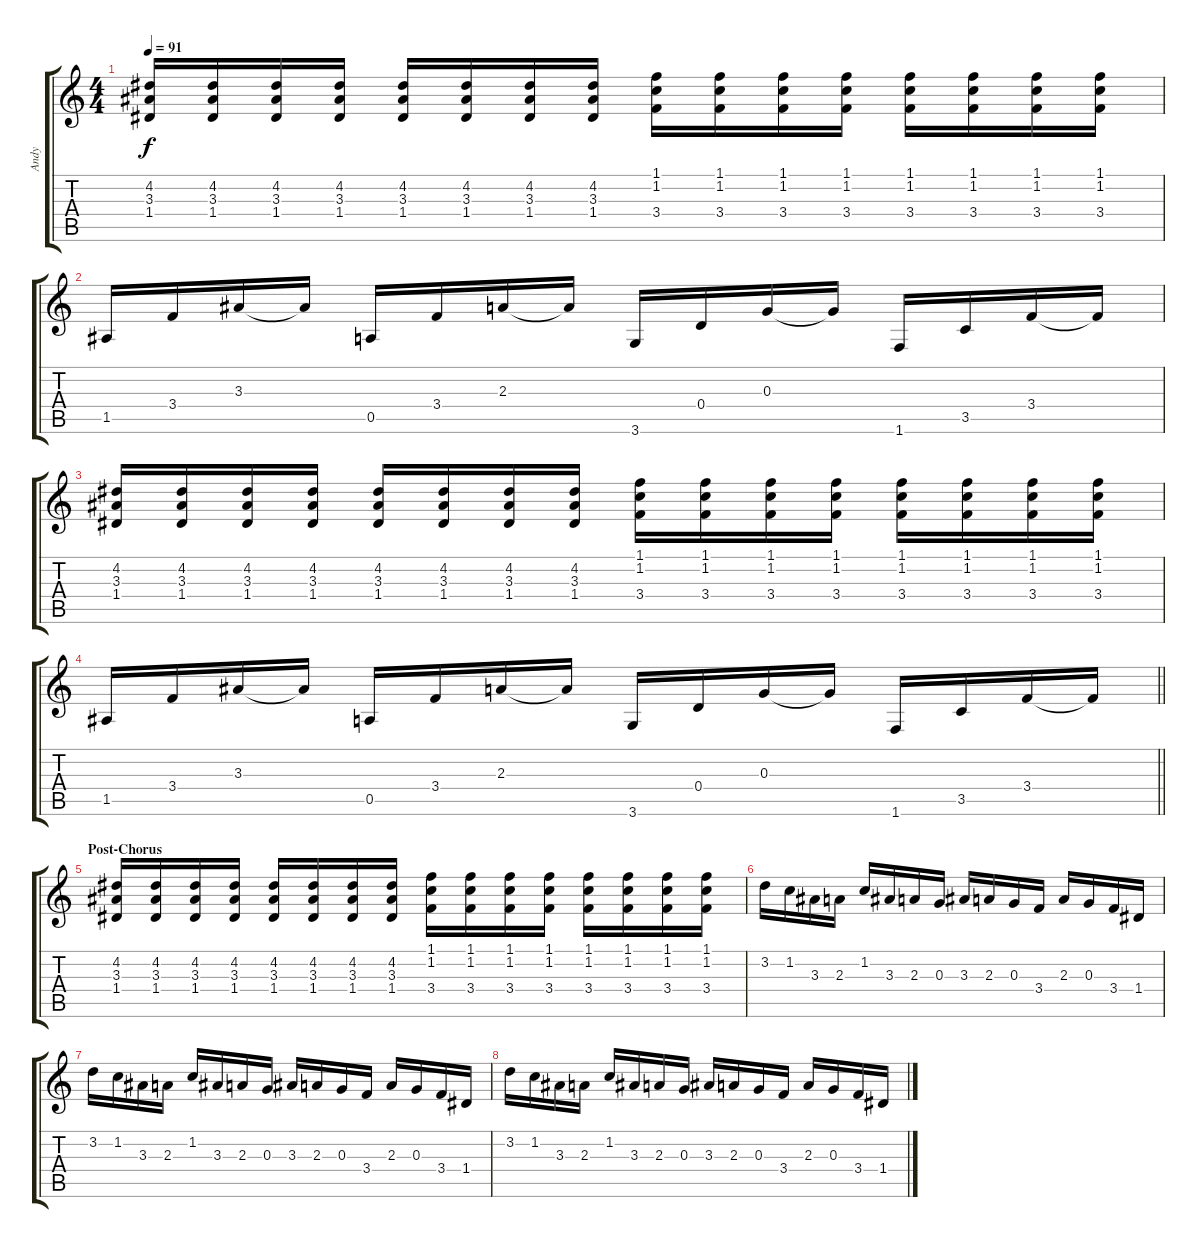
\track ("Andy" "Andy") {instrument acousticguitarsteel}
\staff {score tabs}
\tuning (E4 B3 G3 D3 A2 E2) {hide}
\ts (4 4)
\tempo 91
\clef g2
\ks c
(4.2 3.3 1.4).16{dy f} (4.2 3.3 1.4).16 (4.2 3.3 1.4).16 (4.2 3.3 1.4).16 (4.2 3.3 1.4).16 (4.2 3.3 1.4).16 (4.2 3.3 1.4).16 (4.2 3.3 1.4).16 (1.1 1.2 3.4).16 (1.1 1.2 3.4).16 (1.1 1.2 3.4).16 (1.1 1.2 3.4).16 (1.1 1.2 3.4).16 (1.1 1.2 3.4).16 (1.1 1.2 3.4).16 (1.1 1.2 3.4).16 |
1.5.16 3.4.16 3.3.16 3.3{t}.16 0.5.16 3.4.16 2.3.16 2.3{t}.16 3.6.16 0.4.16 0.3.16 0.3{t}.16 1.6.16 3.5.16 3.4.16 3.4{t}.16 |
(4.2 3.3 1.4).16 (4.2 3.3 1.4).16 (4.2 3.3 1.4).16 (4.2 3.3 1.4).16 (4.2 3.3 1.4).16 (4.2 3.3 1.4).16 (4.2 3.3 1.4).16 (4.2 3.3 1.4).16 (1.1 1.2 3.4).16 (1.1 1.2 3.4).16 (1.1 1.2 3.4).16 (1.1 1.2 3.4).16 (1.1 1.2 3.4).16 (1.1 1.2 3.4).16 (1.1 1.2 3.4).16 (1.1 1.2 3.4).16 |
\barLineRight lightlight
1.5.16 3.4.16 3.3.16 3.3{t}.16 0.5.16 3.4.16 2.3.16 2.3{t}.16 3.6.16 0.4.16 0.3.16 0.3{t}.16 1.6.16 3.5.16 3.4.16 3.4{t}.16 |
\section ("" "Post-Chorus")
(4.2 3.3 1.4).16 (4.2 3.3 1.4).16 (4.2 3.3 1.4).16 (4.2 3.3 1.4).16 (4.2 3.3 1.4).16 (4.2 3.3 1.4).16 (4.2 3.3 1.4).16 (4.2 3.3 1.4).16 (1.1 1.2 3.4).16 (1.1 1.2 3.4).16 (1.1 1.2 3.4).16 (1.1 1.2 3.4).16 (1.1 1.2 3.4).16 (1.1 1.2 3.4).16 (1.1 1.2 3.4).16 (1.1 1.2 3.4).16 |
3.2.16 1.2.16 3.3.16 2.3.16 1.2.16 3.3.16 2.3.16 0.3.16 3.3.16 2.3.16 0.3.16 3.4.16 2.3.16 0.3.16 3.4.16 1.4.16 |
3.2.16 1.2.16 3.3.16 2.3.16 1.2.16 3.3.16 2.3.16 0.3.16 3.3.16 2.3.16 0.3.16 3.4.16 2.3.16 0.3.16 3.4.16 1.4.16 |
3.2.16 1.2.16 3.3.16 2.3.16 1.2.16 3.3.16 2.3.16 0.3.16 3.3.16 2.3.16 0.3.16 3.4.16 2.3.16 0.3.16 3.4.16 1.4.16
